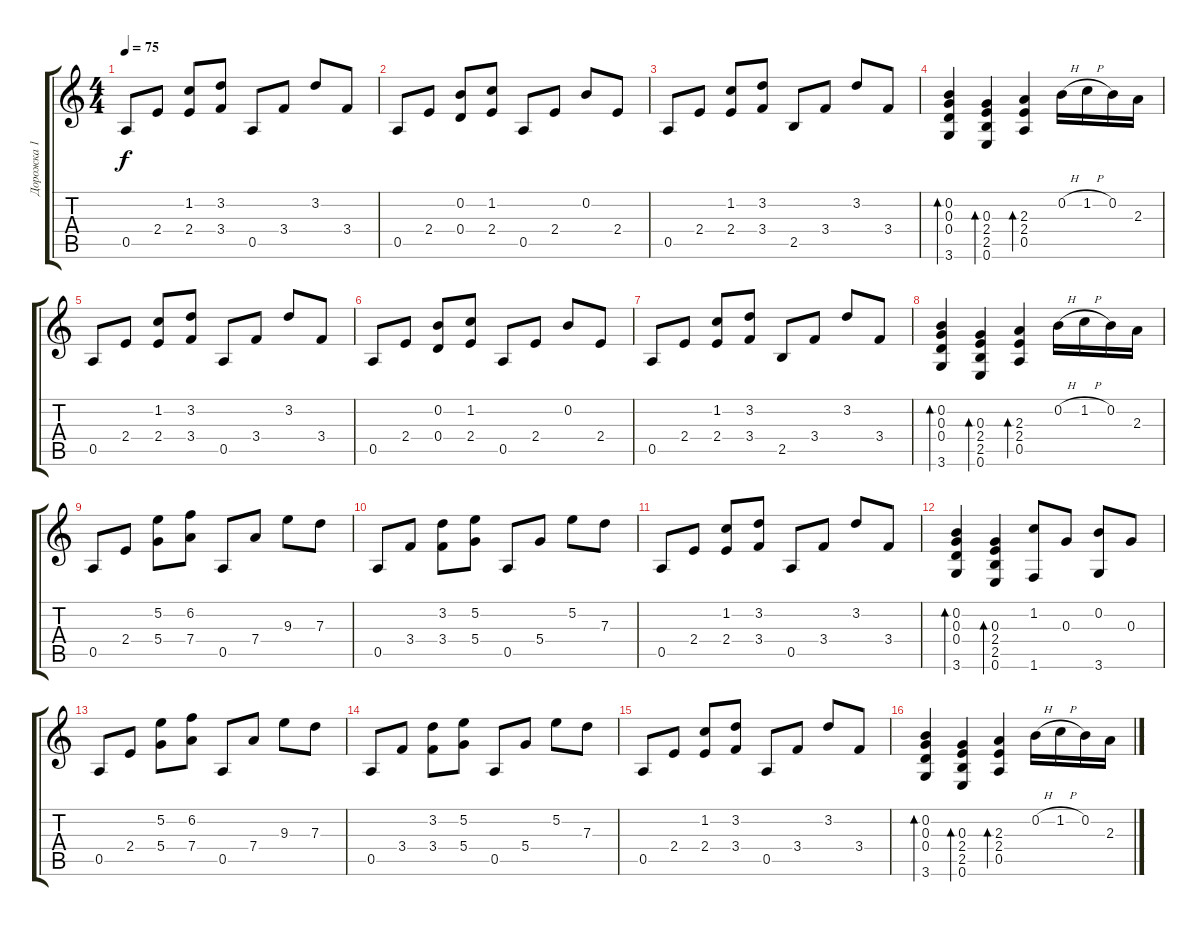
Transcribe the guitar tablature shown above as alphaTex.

\track ("Дорожка 1" "Дорожка 1") {instrument acousticguitarnylon}
\staff {score tabs}
\tuning (E4 B3 G3 D3 A2 E2) {hide}
\ts (4 4)
\tempo 75
\clef g2
\ks c
0.5.8{dy f} 2.4.8 (1.2 2.4).8 (3.2 3.4).8 0.5.8 3.4.8 3.2.8 3.4.8 |
0.5.8 2.4.8 (0.2 0.4).8 (1.2 2.4).8 0.5.8 2.4.8 0.2.8 2.4.8 |
0.5.8 2.4.8 (1.2 2.4).8 (3.2 3.4).8 2.5.8 3.4.8 3.2.8 3.4.8 |
(0.2 0.3 0.4 3.6).4{bd 60} (0.3 2.4 2.5 0.6).4{bd 60} (2.3 2.4 0.5).4{bd 60} 0.2{h}.16 1.2{h}.16 0.2.16 2.3.16 |
0.5.8 2.4.8 (1.2 2.4).8 (3.2 3.4).8 0.5.8 3.4.8 3.2.8 3.4.8 |
0.5.8 2.4.8 (0.2 0.4).8 (1.2 2.4).8 0.5.8 2.4.8 0.2.8 2.4.8 |
0.5.8 2.4.8 (1.2 2.4).8 (3.2 3.4).8 2.5.8 3.4.8 3.2.8 3.4.8 |
(0.2 0.3 0.4 3.6).4{bd 60} (0.3 2.4 2.5 0.6).4{bd 60} (2.3 2.4 0.5).4{bd 60} 0.2{h}.16 1.2{h}.16 0.2.16 2.3.16 |
0.5.8 2.4.8 (5.2 5.4).8 (6.2 7.4).8 0.5.8 7.4.8 9.3.8 7.3.8 |
0.5.8 3.4.8 (3.2 3.4).8 (5.2 5.4).8 0.5.8 5.4.8 5.2.8 7.3.8 |
0.5.8 2.4.8 (1.2 2.4).8 (3.2 3.4).8 0.5.8 3.4.8 3.2.8 3.4.8 |
(0.2 0.3 0.4 3.6).4{bd 60} (0.3 2.4 2.5 0.6).4{bd 60} (1.2 1.6).8 0.3.8 (0.2 3.6).8 0.3.8 |
0.5.8 2.4.8 (5.2 5.4).8 (6.2 7.4).8 0.5.8 7.4.8 9.3.8 7.3.8 |
0.5.8 3.4.8 (3.2 3.4).8 (5.2 5.4).8 0.5.8 5.4.8 5.2.8 7.3.8 |
0.5.8 2.4.8 (1.2 2.4).8 (3.2 3.4).8 0.5.8 3.4.8 3.2.8 3.4.8 |
(0.2 0.3 0.4 3.6).4{bd 60} (0.3 2.4 2.5 0.6).4{bd 60} (2.3 2.4 0.5).4{bd 60} 0.2{h}.16 1.2{h}.16 0.2.16 2.3.16
